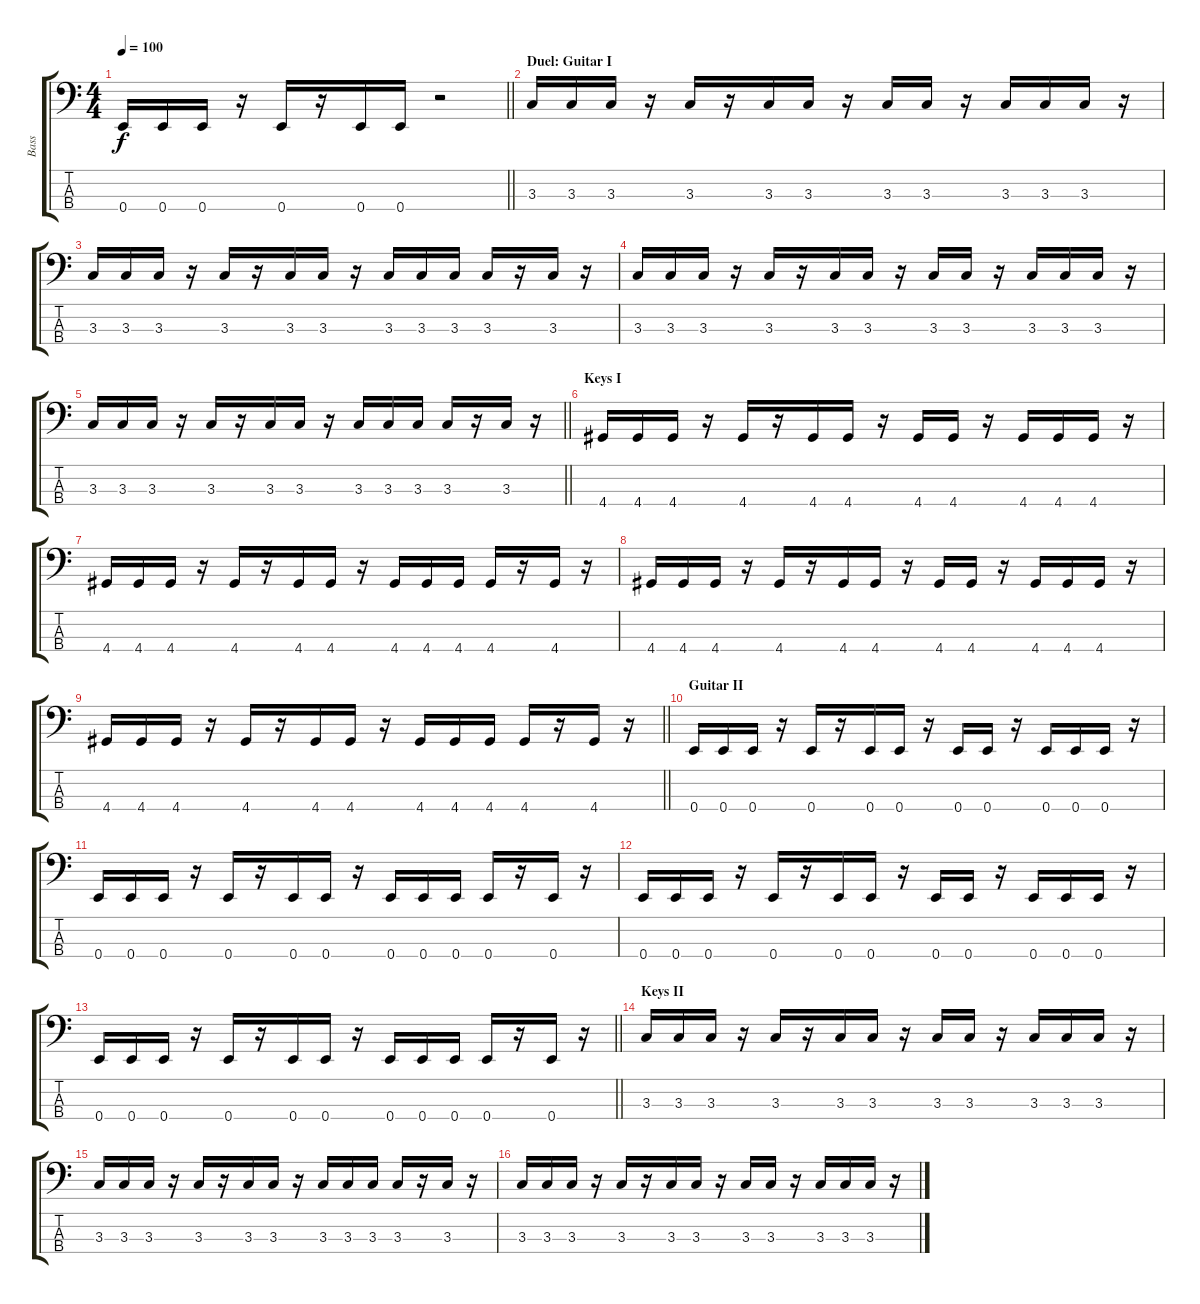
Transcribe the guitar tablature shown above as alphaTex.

\track ("Bass" "Bass") {instrument electricbassfinger}
\staff {score tabs}
\tuning (G2 D2 A1 E1) {hide}
\ts (4 4)
\tempo 100
\clef f4
\barLineRight lightlight
\ks c
0.4.16{dy f} 0.4.16 0.4.16 r.16 0.4.16 r.16 0.4.16 0.4.16 r.2 |
\section ("" "Duel: Guitar I")
3.3.16 3.3.16 3.3.16 r.16 3.3.16 r.16 3.3.16 3.3.16 r.16 3.3.16 3.3.16 r.16 3.3.16 3.3.16 3.3.16 r.16 |
3.3.16 3.3.16 3.3.16 r.16 3.3.16 r.16 3.3.16 3.3.16 r.16 3.3.16 3.3.16 3.3.16 3.3.16 r.16 3.3.16 r.16 |
3.3.16 3.3.16 3.3.16 r.16 3.3.16 r.16 3.3.16 3.3.16 r.16 3.3.16 3.3.16 r.16 3.3.16 3.3.16 3.3.16 r.16 |
\barLineRight lightlight
3.3.16 3.3.16 3.3.16 r.16 3.3.16 r.16 3.3.16 3.3.16 r.16 3.3.16 3.3.16 3.3.16 3.3.16 r.16 3.3.16 r.16 |
\section ("" "Keys I")
4.4.16 4.4.16 4.4.16 r.16 4.4.16 r.16 4.4.16 4.4.16 r.16 4.4.16 4.4.16 r.16 4.4.16 4.4.16 4.4.16 r.16 |
4.4.16 4.4.16 4.4.16 r.16 4.4.16 r.16 4.4.16 4.4.16 r.16 4.4.16 4.4.16 4.4.16 4.4.16 r.16 4.4.16 r.16 |
4.4.16 4.4.16 4.4.16 r.16 4.4.16 r.16 4.4.16 4.4.16 r.16 4.4.16 4.4.16 r.16 4.4.16 4.4.16 4.4.16 r.16 |
\barLineRight lightlight
4.4.16 4.4.16 4.4.16 r.16 4.4.16 r.16 4.4.16 4.4.16 r.16 4.4.16 4.4.16 4.4.16 4.4.16 r.16 4.4.16 r.16 |
\section ("" "Guitar II")
0.4.16 0.4.16 0.4.16 r.16 0.4.16 r.16 0.4.16 0.4.16 r.16 0.4.16 0.4.16 r.16 0.4.16 0.4.16 0.4.16 r.16 |
0.4.16 0.4.16 0.4.16 r.16 0.4.16 r.16 0.4.16 0.4.16 r.16 0.4.16 0.4.16 0.4.16 0.4.16 r.16 0.4.16 r.16 |
0.4.16 0.4.16 0.4.16 r.16 0.4.16 r.16 0.4.16 0.4.16 r.16 0.4.16 0.4.16 r.16 0.4.16 0.4.16 0.4.16 r.16 |
\barLineRight lightlight
0.4.16 0.4.16 0.4.16 r.16 0.4.16 r.16 0.4.16 0.4.16 r.16 0.4.16 0.4.16 0.4.16 0.4.16 r.16 0.4.16 r.16 |
\section ("" "Keys II")
3.3.16 3.3.16 3.3.16 r.16 3.3.16 r.16 3.3.16 3.3.16 r.16 3.3.16 3.3.16 r.16 3.3.16 3.3.16 3.3.16 r.16 |
3.3.16 3.3.16 3.3.16 r.16 3.3.16 r.16 3.3.16 3.3.16 r.16 3.3.16 3.3.16 3.3.16 3.3.16 r.16 3.3.16 r.16 |
3.3.16 3.3.16 3.3.16 r.16 3.3.16 r.16 3.3.16 3.3.16 r.16 3.3.16 3.3.16 r.16 3.3.16 3.3.16 3.3.16 r.16
